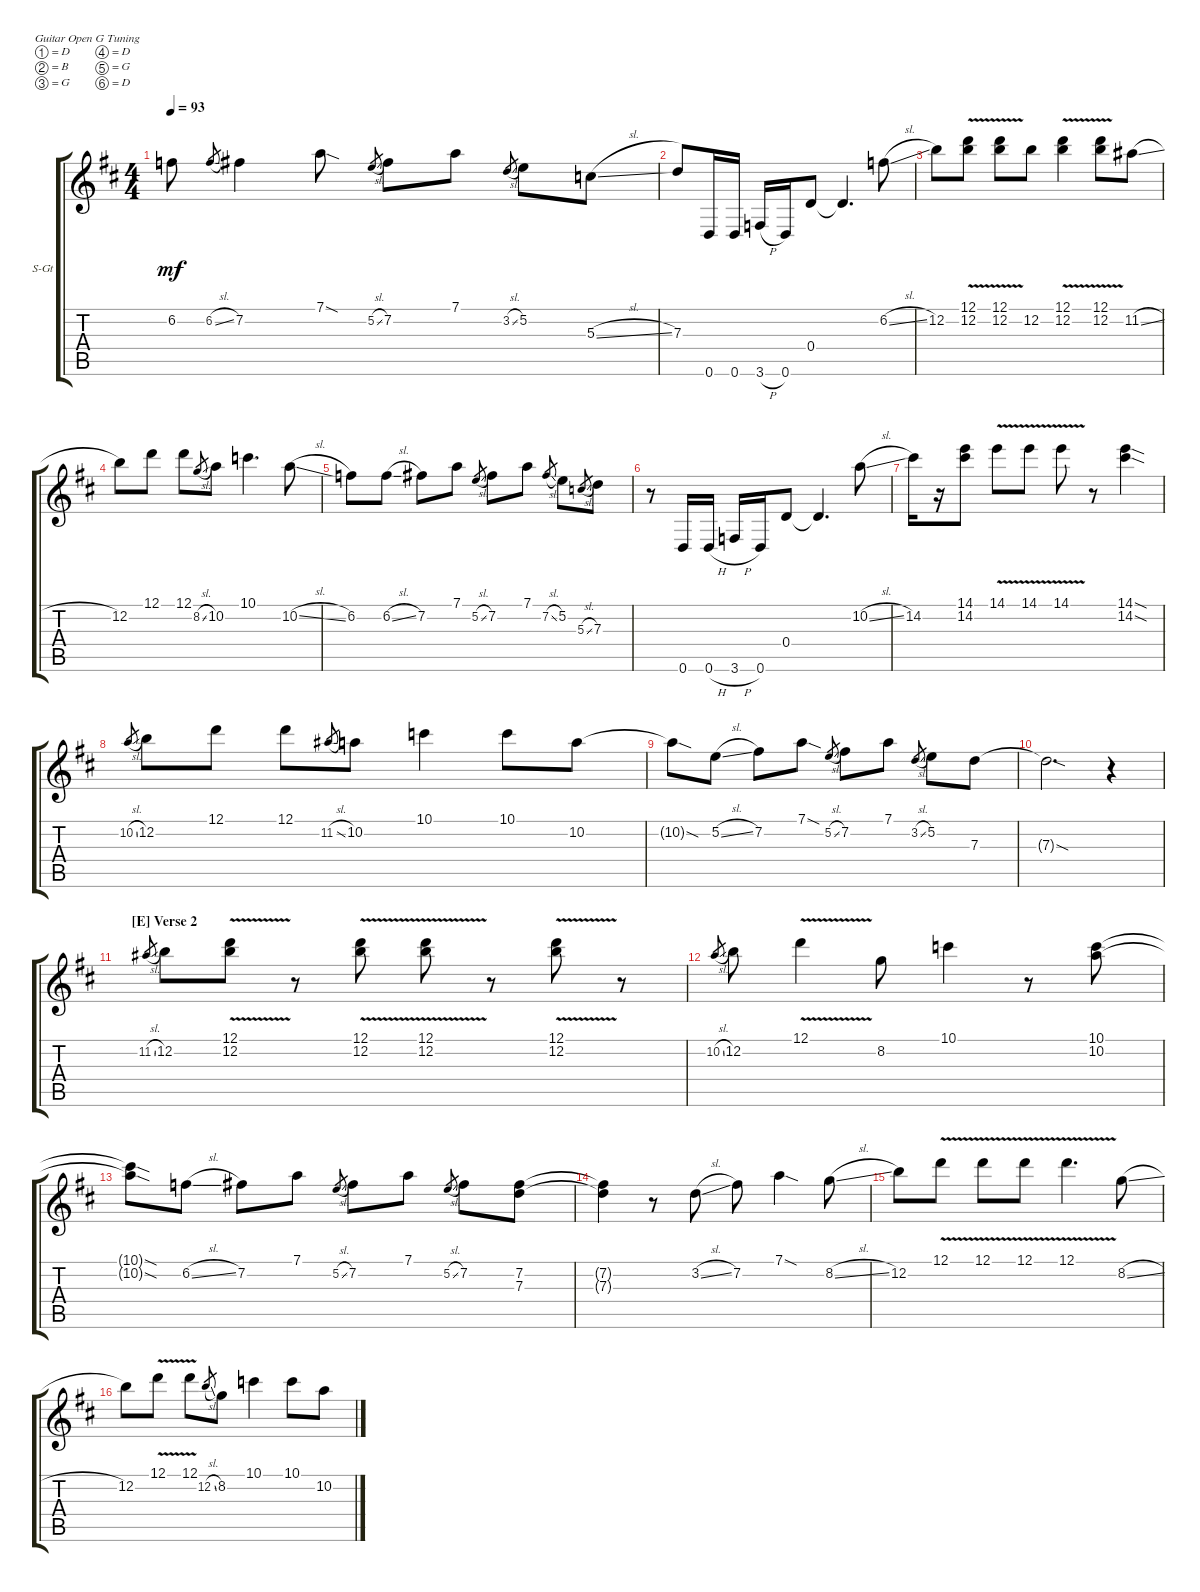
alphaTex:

\defaultSystemsLayout 4
\bracketExtendMode groupsimilarinstruments
\firstSystemTrackNameOrientation horizontal
\otherSystemsTrackNameOrientation horizontal
\track ("Slide guitar" "S-Gt") {instrument acousticguitarsteel}
\staff {score tabs}
\tuning (D4 B3 G3 D3 G2 D2)
\ts (4 4)
\tempo 93
\clef g2
\ks d
6.2.8{dy mf} 6.2{sl}.8{gr} 7.2.4 7.1{sod}.8 5.2{sl}.8{gr} 7.2.8 7.1.8 3.2{sl}.8{gr} 5.2.8 5.3{sl}.8 |
7.3.8 0.6.16 0.6.16 3.6{h}.16 0.6.16 0.4.8 0.4{t}.4{d} 6.2{sl}.8 |
12.2.8 (12.2{v} 12.1{v}).8 (12.2{v} 12.1{v}).8 12.2.8 (12.2{v} 12.1{v}).4 (12.2{v} 12.1{v}).8 11.2{sl}.8 |
12.2.8 12.1.8 12.1.8 8.2{sl}.8{gr} 10.2.8 10.1.4{d} 10.2{sl}.8 |
6.2.8 6.2{sl}.8 7.2.8 7.1.8 5.2{sl}.8{gr} 7.2.8 7.1.8 7.2{sl}.8{gr} 5.2.8 5.3{sl}.8{gr} 7.3.8 |
r.8 0.6.16 0.6{h}.16 3.6{h}.16 0.6.16 0.4.8 0.4{t}.4{d} 10.2{sl}.8 |
14.2.16 r.16 (14.2 14.1).8 14.1{v}.8 14.1{v}.8 14.1{v}.8 r.8 (14.1{sod} 14.2{sod}).4 |
10.2{sl}.8{gr} 12.2.8 12.1.8 12.1.8 11.2{sl}.8{gr} 10.2.8 10.1.4 10.1.8 10.2.8 |
10.2{sod t}.8 5.2{sl}.8 7.2.8 7.1{sod}.8 5.2{sl}.8{gr} 7.2.8 7.1.8 3.2{sl}.8{gr} 5.2.8 7.3.8 |
7.3{sod t}.2{d} r.4 |
\section ("E" "Verse 2")
11.2{sl}.8{gr} 12.2.8 (12.2{v} 12.1{v}).8 r.8 (12.2{v} 12.1{v}).8 (12.1{v} 12.2{v}).8 r.8 (12.2{v} 12.1{v}).8 r.8 |
10.2{sl}.8{gr} 12.2.8 12.1{v}.4 8.2.8 10.1.4 r.8 (10.2 10.1).8 |
(10.1{sod t} 10.2{sod t}).8 6.2{sl}.8 7.2.8 7.1.8 5.2{sl}.8{gr} 7.2.8 7.1.8 5.2{sl}.8{gr} 7.2.8 (7.2 7.3).8 |
(7.3{t} 7.2{t}).4 r.8 3.2{sl}.8 7.2.8 7.1{sod}.4 8.2{sl}.8 |
12.2.8 12.1{v}.8 12.1{v}.8 12.1{v}.8 12.1{v}.4{d} 8.2{sl}.8 |
12.2.8 12.1{v}.8 12.1{v}.8 12.2{sl}.8{gr} 8.2.8 10.1.4 10.1.8 10.2{sl}.8
